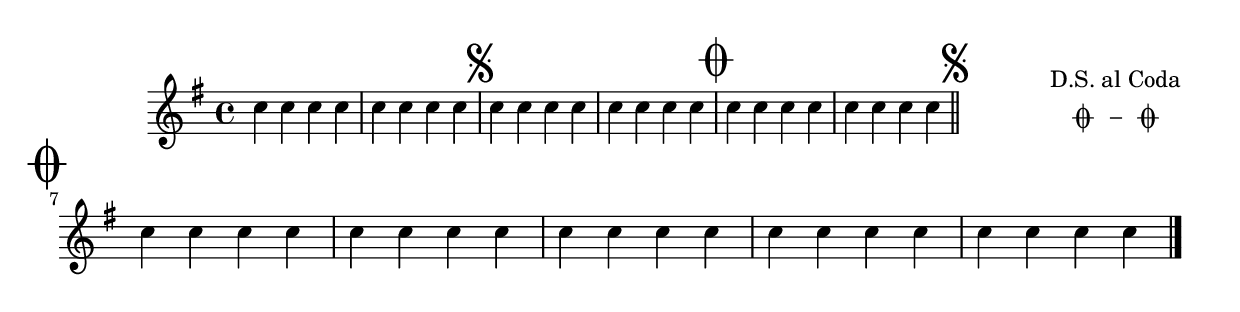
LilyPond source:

%% Do not edit this file; it is auto-generated from LSR http://lsr.dsi.unimi.it
%% This file is in the public domain.
\version "2.11.61"

\header {
  lsrtags = "repeats, breaks"

  texidoc = "
If you want to place an exiting segno sign and add text like \"D.S. al
Coda\" next to it where usually the staff lines are you can use this
snippet. The coda will resume in a new line. There is a variation
documented in this snippet, where the coda will remain on the same
line.

"
  doctitle = "Positioning segno and coda (with line break)"
} % begin verbatim
{ 
  \clef treble
  \key g \major
  \time 4/4
  \relative c'' {
    \repeat unfold 2 {
      | c4 c c c
    }
    
    % Set segno sign as rehearsal mark and adjust size if needed
    % \once \override Score.RehearsalMark #'font-size = #3
    \mark \markup { \musicglyph #"scripts.segno" }
    \repeat unfold 2 {
      | c4 c c c
    }
    
    % Set coda sign as rehearsal mark and adjust size if needed
    \once \override Score.RehearsalMark #'font-size = #4
    \mark \markup { \musicglyph #"scripts.coda" }
    \repeat unfold 2 {
      | c4 c c c
    }
    
    % Should Coda be on anew line?
    % Coda NOT on new line: use \nobreak
    % Coda on new line: DON'T use \nobreak
    % \noBreak
    
    \bar "||"
    
    % Set segno sign as rehearsal mark and adjust size if needed
    \once \override Score.RehearsalMark #'break-visibility = #begin-of-line-invisible
    % \once \override Score.RehearsalMark #'font-size = #3
    \mark \markup { \musicglyph #"scripts.segno" }
    
    % Here begins the trickery! 
    % \cadenzaOn will suppress the bar count and \stopStaff removes the staff lines.
    \cadenzaOn 
      \stopStaff 
        % Some examples of possible text-displays 
        
        % text line-aligned
        % ==================
        % Move text to the desired position
        % \once \override TextScript #'extra-offset = #'( 2 . -3.5 )
        % | s1*0^\markup { D.S. al Coda } }
        
        % text center-aligned
        % ====================
        % Move text to the desired position
        % \once \override TextScript #'extra-offset = #'( 6 . -5.0 )
        % | s1*0^\markup { \center-column { D.S. "al Coda" } }
        
        % text and symbols center-aligned
        % ===============================
        % Move text to the desired position and tweak spacing for optimum text alignment
        %\once \override TextScript #'extra-offset = #'( 8 . -5.5 )
        \once \override TextScript #'word-space = #1.5
        \once \override TextScript #'X-offset = #8
        \once \override TextScript #'Y-offset = #1.5
        | s1*0^\markup { \center-column { "D.S. al Coda" \line { \musicglyph #"scripts.coda" \musicglyph #"scripts.tenuto" \musicglyph #"scripts.coda"} } }
        
        % Increasing the unfold counter will expand the staff-free space
        \repeat unfold 4 {
          s4 s4 s4 s4
          \bar ""
        }
        % Resume bar count and show staff lines again
     \startStaff
   \cadenzaOff
   
   % Should Coda be on new line?
   % Coda NOT on new line: DON'T use \break
   % Coda on new line: use \break
   \break 
   
   % Show up, you clef and key!
   \once \override Staff.KeySignature #'break-visibility = #end-of-line-invisible
   \once \override Staff.Clef #'break-visibility = #end-of-line-invisible

   % Set coda sign as rehearsal mark and adjust size and position
   
   % Put the coda sign ontop of the (treble-)clef dependend on coda's line-position
      
     % Coda NOT on new line, use this:
     % \once \override Score.RehearsalMark #'extra-offset = #'( -2 . 1.75 )
     
     % Coda on new line, use this:
     \once \override Score.RehearsalMark #'extra-offset = #'( -8.42 . 1.75 )
   
   \once \override Score.RehearsalMark #'font-size = #5
   \mark \markup { \musicglyph #"scripts.coda" }

   % The coda
   \repeat unfold 5 {
      | c4 c c c
    }
    \bar"|."
  }
}
